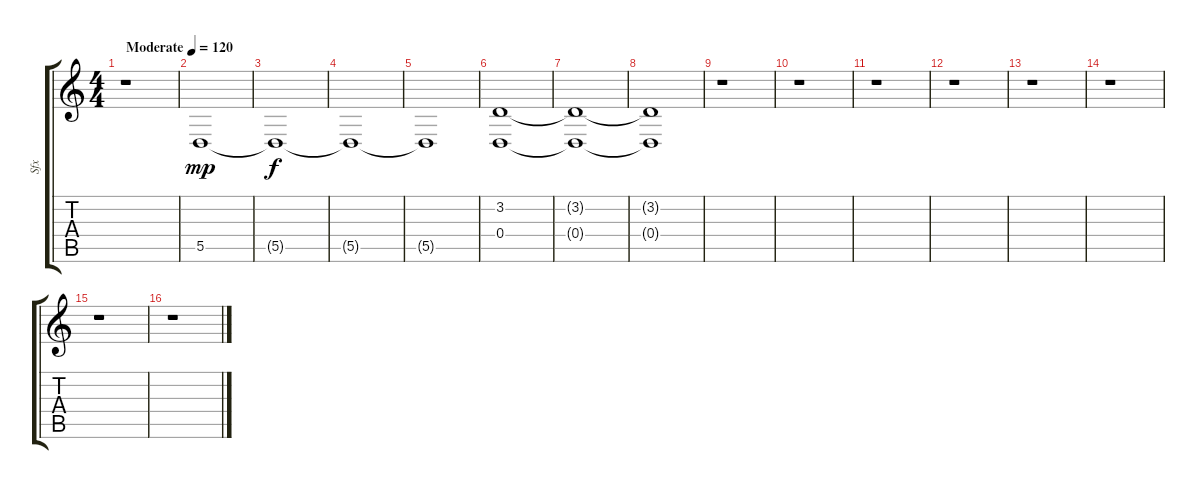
\track ("Sfx" "Sfx") {instrument fx2soundtrack}
\staff {score tabs}
\tuning (E4 B3 G3 D3 A2 E2) {hide}
\ts (4 4)
\tempo (120 "Moderate")
\clef g2
\ks c
r.1{dy mp instrument fx2soundtrack} |
5.5.1 |
5.5{t}.1{dy f} |
5.5{t}.1 |
5.5{t}.1 |
(3.2 0.4).1 |
(3.2{t} 0.4{t}).1 |
(3.2{t} 0.4{t}).1 |
r.1 |
r.1 |
r.1 |
r.1 |
r.1 |
r.1 |
r.1 |
r.1
